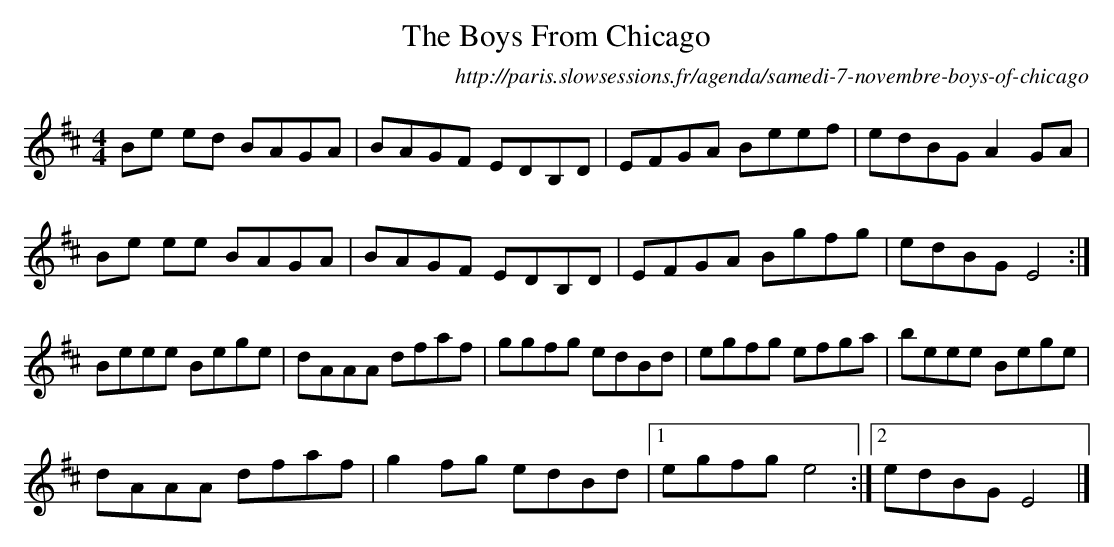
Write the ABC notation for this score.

X:1
T: Boys From Chicago, The
O:http://paris.slowsessions.fr/agenda/samedi-7-novembre-boys-of-chicago
M: 4/4
L: 1/8
K: Edor
Be ed BAGA | BAGF EDB,D | EFGA Beef | edBG A2 GA |
Be ee BAGA | BAGF EDB,D | EFGA Bgfg | edBG E4 :|
Beee Bege | dAAA dfaf |ggfg edBd | egfg efga |beee Bege |
dAAA dfaf | g2fg edBd |1 egfg e4 :|2 edBG E4 |]
